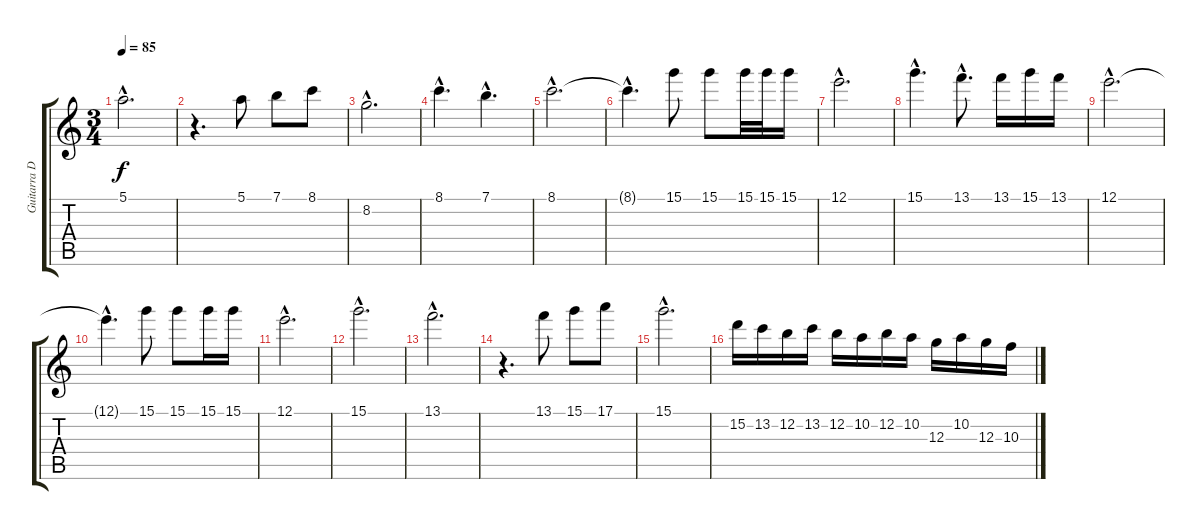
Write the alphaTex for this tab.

\track ("Guitarra Distorsion Punteo 2" "Guitarra D") {instrument overdrivenguitar}
\staff {score tabs}
\tuning (E4 B3 G3 D3 A2 E2) {hide}
\ts (3 4)
\tempo 85
\clef g2
\ks c
5.1{hac}.2{d dy f} |
r.4{d} 5.1.8 7.1.8 8.1.8 |
8.2{hac}.2{d} |
8.1{hac}.4{d} 7.1{hac}.4{d} |
8.1{hac}.2{d} |
8.1{hac t}.4{d} 15.1.8 15.1.8 15.1.32 15.1.32 15.1.16 |
12.1{hac}.2{d} |
15.1{hac}.4{d} 13.1{hac}.8{d} 13.1.16 15.1.16 13.1.16 |
12.1{hac}.2{d} |
12.1{hac t}.4{d} 15.1.8 15.1.8 15.1.16 15.1.16 |
12.1{hac}.2{d} |
15.1{hac}.2{d} |
13.1{hac}.2{d} |
r.4{d} 13.1.8 15.1.8 17.1.8 |
15.1{hac}.2{d} |
15.2.16 13.2.16 12.2.16 13.2.16 12.2.16 10.2.16 12.2.16 10.2.16 12.3.16 10.2.16 12.3.16 10.3.16
